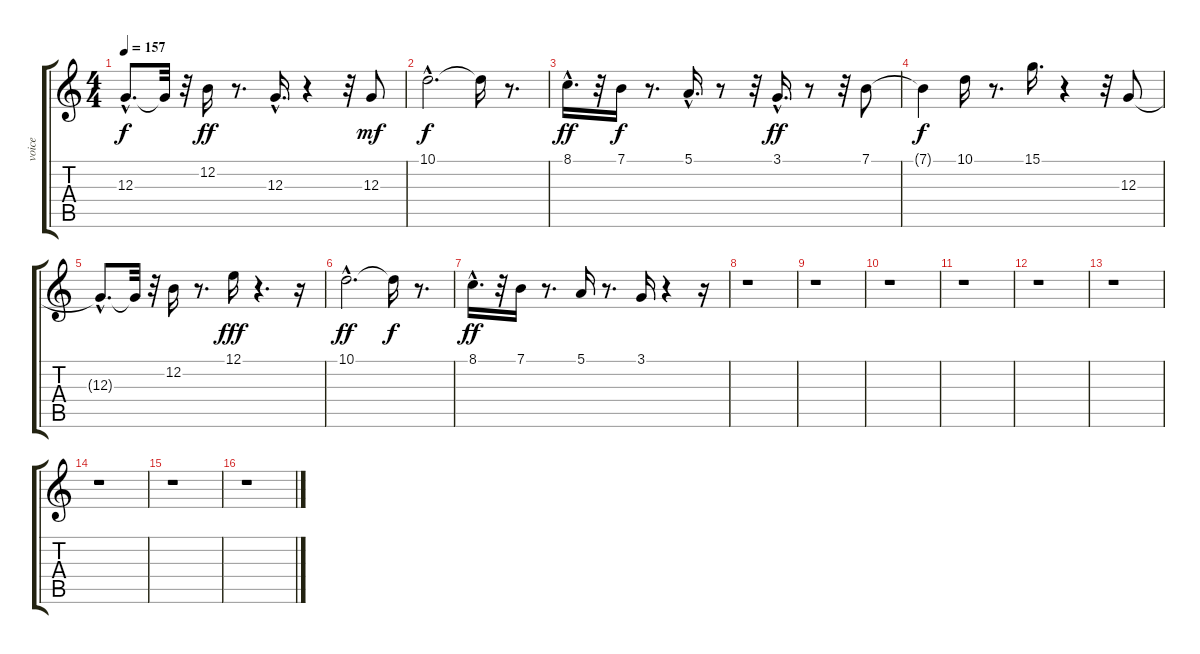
\track ("voice   " "voice   ") {instrument lead6voice}
\staff {score tabs}
\tuning (E4 B3 G3 D3 A2 E2) {hide}
\ts (4 4)
\tempo 157
\clef g2
\ks c
12.3{hac t}.8{d dy f} 12.3{t}.32 r.32 12.2.16{dy ff} r.8{d} 12.3{hac}.16{d} r.4 r.32 12.3.8{dy mf} |
10.1{hac}.2{d dy f} 10.1{t}.16 r.8{d} |
8.1{hac}.16{d dy ff} r.32 7.1.16{dy f} r.8{d} 5.1{hac}.16{d} r.8 r.32 3.1{hac}.16{d dy ff} r.8 r.32 7.1.8 |
7.1{t}.4{dy f} 10.1.16 r.8{d} 15.1.16{d} r.4 r.32 12.3.8 |
12.3{hac t}.8{d} 12.3{t}.32 r.32 12.2.16 r.8{d} 12.1.16{dy fff} r.4{d} r.16 |
10.1{hac}.2{d dy ff} 10.1{t}.16{dy f} r.8{d} |
8.1{hac}.16{d dy ff} r.32 7.1.16 r.8{d} 5.1.16 r.8{d} 3.1.16 r.4 r.16 |
r.1 |
r.1 |
r.1 |
r.1 |
r.1 |
r.1 |
r.1 |
r.1 |
r.1
